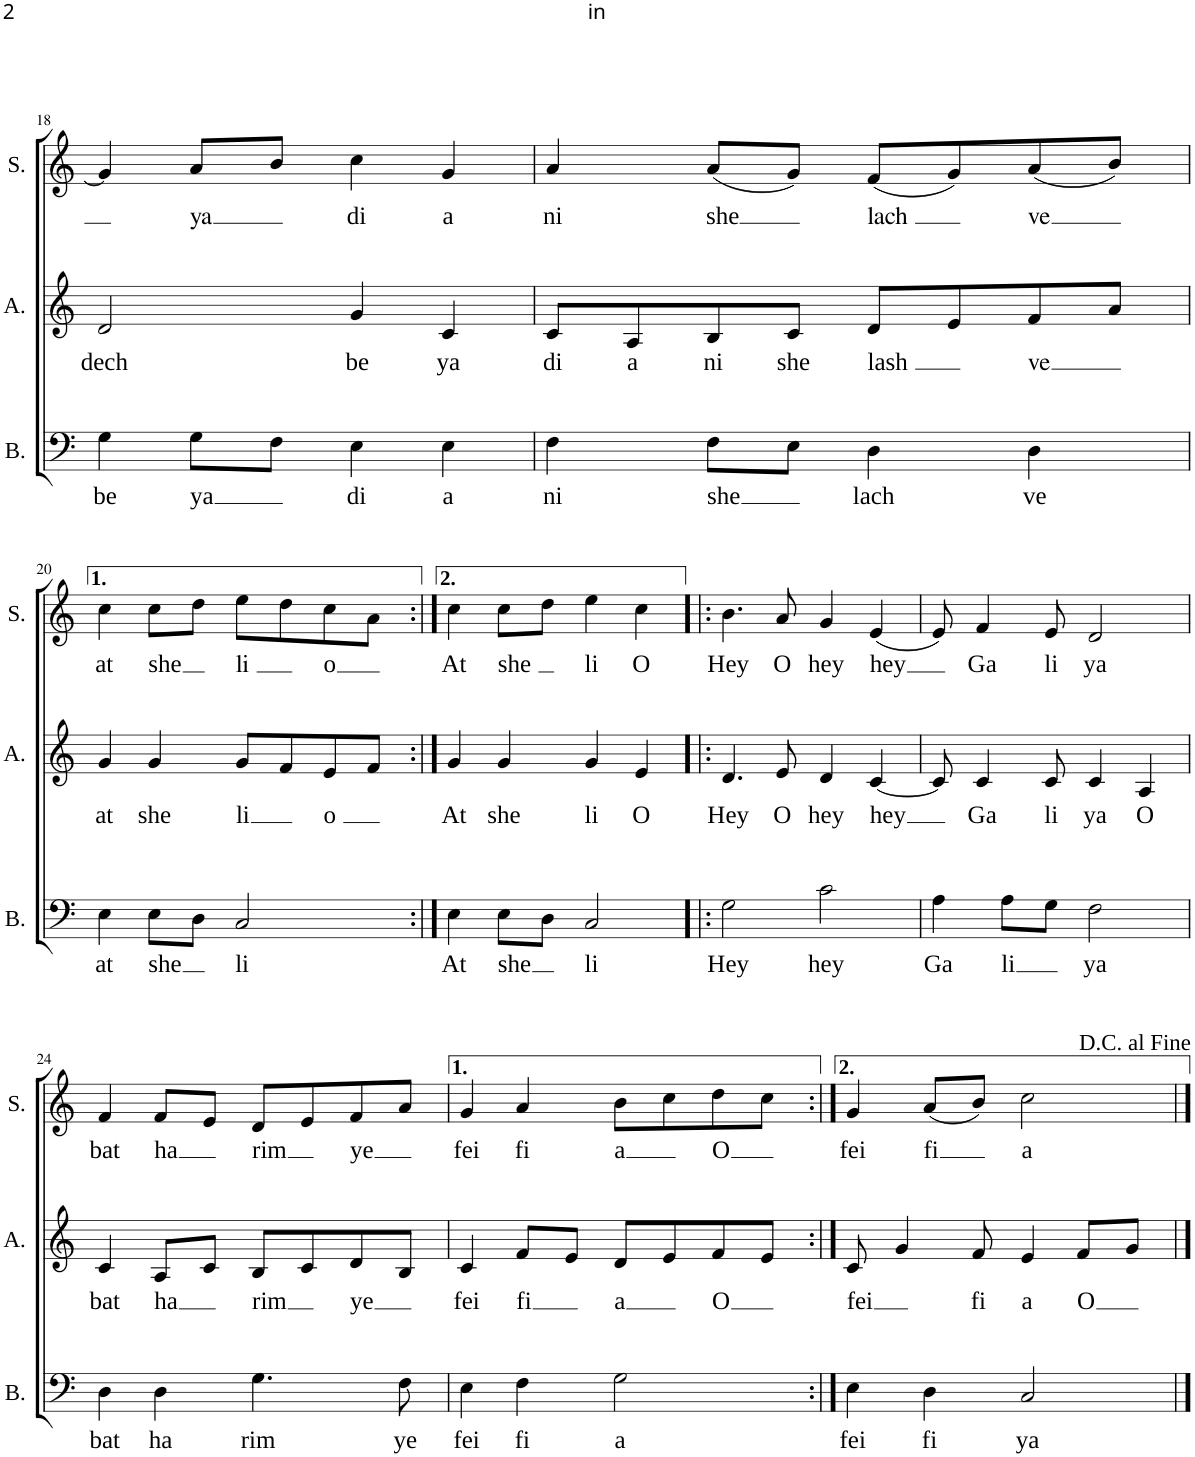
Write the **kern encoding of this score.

**kern	**text	**kern	**text	**kern	**text
*part3	*part3	*part2	*part2	*part1	*part1
*staff3	*staff3	*staff2	*staff2	*staff1	*staff1
*I"Baryton	*	*I"Alto	*	*I"Soprano	*
*I'B.	*	*I'A.	*	*I'S.	*
!!LO:PB:g=z
*clefF4	*	*clefG2	*	*clefG2	*
*k[]	*	*k[]	*	*k[]	*
*M4/4	*	*M4/4	*	*M4/4	*
*met(c)	*	*met(c)	*	*met(c)	*
=18	=18	=18	=18	=18	=18
!	!LO:LY:b	!	!LO:LY:b	!	!
4G\	be	2d/	dech	4g/]	.
!	!LO:LY:b	!	!	!	!LO:LY:b
8G\L	ya	.	.	8a/L	ya
8F\J	.	.	.	8b/J	.
!	!LO:LY:b	!	!LO:LY:b	!	!LO:LY:b
4E\	di	4g/	be	4cc\	di
!	!LO:LY:b	!	!LO:LY:b	!	!LO:LY:b
4E\	a	4c/	ya	4g/	a
=19	=19	=19	=19	=19	=19
!	!LO:LY:b	!	!LO:LY:b	!	!LO:LY:b
4F\	ni	8c/L	-di	4a/	ni
!	!	!	!LO:LY:b	!	!
.	.	8A/	a	.	.
!	!LO:LY:b	!	!LO:LY:b	!	!LO:LY:b
8F\L	-she	8B/	ni	(8a/L	she
!	!	!	!LO:LY:b	!	!
8E\J	.	8c/J	she	8g/J)	.
!	!LO:LY:b	!	!LO:LY:b	!	!LO:LY:b
4D\	lach	8d/L	-lash	(8f/L	-lach
.	.	8e/	.	8g/)	.
!	!LO:LY:b	!	!LO:LY:b	!	!LO:LY:b
4D\	ve	8f/	ve	(8a/	-ve
.	.	8a/J	.	8b/J)	.
!!LO:LB:g=z
=20	=20	=20	=20	=20	=20
!	!LO:LY:b	!	!LO:LY:b	!	!LO:LY:b
4E\	at	4g/	at	4cc\	at
!	!LO:LY:b	!	!LO:LY:b	!	!LO:LY:b
8E\L	-she	4g/	she	8cc\L	she
8D\J	.	.	.	8dd\J	.
!	!LO:LY:b	!	!LO:LY:b	!	!LO:LY:b
2C/	li	8g/L	-li	8ee\L	li
.	.	8f/	.	8dd\	.
!	!	!	!LO:LY:b	!	!LO:LY:b
.	.	8e/	-o	8cc\	o
.	.	8f/J	.	8a\J	.
=21:|!	=21:|!	=21:|!	=21:|!	=21:|!	=21:|!
!	!LO:LY:b	!	!LO:LY:b	!	!LO:LY:b
4E\	At	4g/	At	4cc\	At
!	!LO:LY:b	!	!LO:LY:b	!	!LO:LY:b
8E\L	-she	4g/	she	8cc\L	-she
8D\J	.	.	.	8dd\J	.
!	!LO:LY:b	!	!LO:LY:b	!	!LO:LY:b
2C/	li	4g/	li	4ee\	li
!	!	!	!LO:LY:b	!	!LO:LY:b
.	.	4e/	O	4cc\	O
=22!|:	=22!|:	=22!|:	=22!|:	=22!|:	=22!|:
!	!LO:LY:b	!	!LO:LY:b	!	!LO:LY:b
2G\	Hey	4.d/	Hey	4.b\	Hey
!	!	!	!LO:LY:b	!	!LO:LY:b
.	.	8e/	O	8a/	O
!	!LO:LY:b	!	!LO:LY:b	!	!LO:LY:b
2c\	hey	4d/	hey	4g/	hey
!	!	!	!LO:LY:b	!	!LO:LY:b
.	.	[4c/	hey	(4e/	hey
=23	=23	=23	=23	=23	=23
!	!LO:LY:b	!	!	!	!
4A\	Ga	8c/]	.	8e/)	.
!	!	!	!LO:LY:b	!	!LO:LY:b
.	.	4c/	Ga	4f/	Ga
!	!LO:LY:b	!	!	!	!
8A\L	-li	.	.	.	.
!	!	!	!LO:LY:b	!	!LO:LY:b
8G\J	.	8c/	li	8e/	-li
!	!LO:LY:b	!	!LO:LY:b	!	!LO:LY:b
2F\	ya	4c/	ya	2d/	ya
!	!	!	!LO:LY:b	!	!
.	.	4A/	O	.	.
!!LO:LB:g=z
=24	=24	=24	=24	=24	=24
!	!LO:LY:b	!	!LO:LY:b	!	!LO:LY:b
4D\	bat	4c/	bat	4f/	bat
!	!LO:LY:b	!	!LO:LY:b	!	!LO:LY:b
4D\	ha	8A/L	-ha	8f/L	-ha
.	.	8c/J	.	8e/J	.
!	!LO:LY:b	!	!LO:LY:b	!	!LO:LY:b
4.G\	rim	8B/L	-rim	8d/L	-rim
.	.	8c/	.	8e/	.
!	!	!	!LO:LY:b	!	!LO:LY:b
.	.	8d/	-ye	8f/	-ye
!	!LO:LY:b	!	!	!	!
8F\	ye	8B/J	.	8a/J	.
=25	=25	=25	=25	=25	=25
!	!LO:LY:b	!	!LO:LY:b	!	!LO:LY:b
4E\	fei	4c/	fei	4g/	fei
!	!LO:LY:b	!	!LO:LY:b	!	!LO:LY:b
4F\	fi	8f/L	fi	4a/	fi
.	.	8e/J	.	.	.
!	!LO:LY:b	!	!LO:LY:b	!	!LO:LY:b
2G\	a	8d/L	-a	8b\L	-a
.	.	8e/	.	8cc\	.
!	!	!	!LO:LY:b	!	!LO:LY:b
.	.	8f/	-O	8dd\	-O
.	.	8e/J	.	8cc\J	.
=26:|!	=26:|!	=26:|!	=26:|!	=26:|!	=26:|!
!	!LO:LY:b	!	!LO:LY:b	!	!LO:LY:b
4E\	fei	8c/	-fei	4g/	fei
.	.	4g/	.	.	.
!	!LO:LY:b	!	!	!	!LO:LY:b
4D\	fi	.	.	(8a/L	-fi
!	!	!	!LO:LY:b	!	!
.	.	8f/	fi	8b/J)	.
!	!LO:LY:b	!	!LO:LY:b	!	!LO:LY:b
2C/	ya	4e/	a	2cc\	a
!	!	!	!LO:LY:b	!	!
.	.	8f/L	O	.	.
.	.	8g/J	.	.	.
!	!	!	!	!LO:TX:a:t=<font face="Times New Roman"/>D.C. al Fine	!
==	==	==	==	==	==
*-	*-	*-	*-	*-	*-
